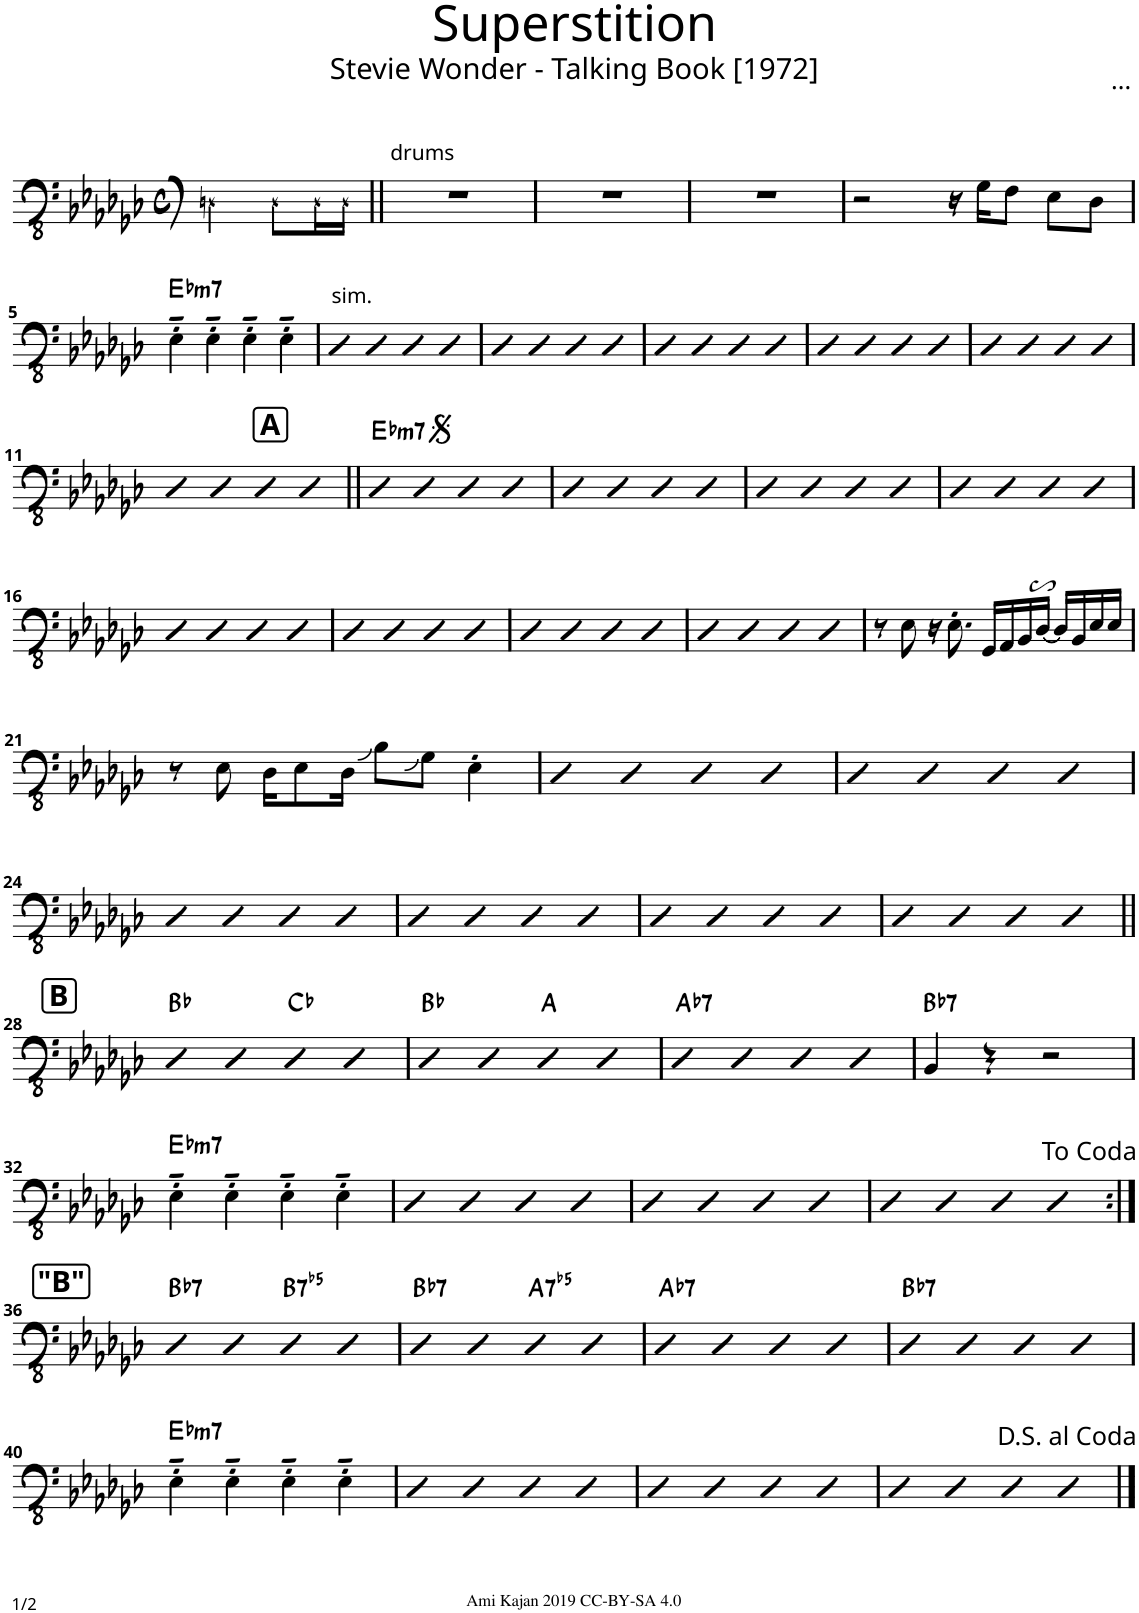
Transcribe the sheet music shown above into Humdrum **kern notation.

**kern	**harte
*part1	*part1
*staff1	*
*I"Piano	*
*I'Pno.	*
*clefFv4	*
*k[b-e-a-d-g-c-]	*
*M4/4	*
*met(c)	*
=	=
4DDn!\	.
8DD!\L	.
16DD!\L	.
16DD!\JJ	.
=1||	=1||
!LO:TX:a:t=drums	!
1r	.
=2	=2
1r	.
=3	=3
1r	.
=4	=4
2r	.
16r	.
16GG-\KL	.
8FF\J	.
8EE-\L	.
8DD-\J	.
!!LO:LB:g=z
=5	=5
!	!LO:H:kt=m7
4EE-'~\	Eb:min7
4EE-'~\	.
4EE-'~\	.
4EE-'~\	.
=6	=6
!LO:TX:a:t=sim.	!
4DD-	.
4DD-	.
4DD-	.
4DD-	.
=7	=7
4DD-	.
4DD-	.
4DD-	.
4DD-	.
=8	=8
4DD-	.
4DD-	.
4DD-	.
4DD-	.
=9	=9
4DD-	.
4DD-	.
4DD-	.
4DD-	.
=10	=10
4DD-	.
4DD-	.
4DD-	.
4DD-	.
!!LO:LB:g=z
=11	=11
4DD-	.
4DD-	.
4DD-	.
4DD-	.
!!LO:REH:place=s1:a:B:cj:fs=14:t=A
=12||	=12||
!	!LO:H:kt=m7
4DD-	Eb:min7
4DD-	.
4DD-	.
4DD-	.
=13	=13
4DD-	.
4DD-	.
4DD-	.
4DD-	.
=14	=14
4DD-	.
4DD-	.
4DD-	.
4DD-	.
=15	=15
4DD-	.
4DD-	.
4DD-	.
4DD-	.
!!LO:LB:g=z
=16	=16
4DD-	.
4DD-	.
4DD-	.
4DD-	.
=17	=17
4DD-	.
4DD-	.
4DD-	.
4DD-	.
=18	=18
4DD-	.
4DD-	.
4DD-	.
4DD-	.
=19	=19
4DD-	.
4DD-	.
4DD-	.
4DD-	.
=20	=20
8r	.
8EE-\	.
16r	.
8.EE-'\	.
16GGG-/LL	.
16AAA-/	.
16BBB-/	.
[16DD-s$SS/JJ	.
16DD-/LL]	.
16BBB-/	.
16EE-/	.
16EE-/JJ	.
!!LO:LB:g=z
=21	=21
8r	.
8EE-\	.
16DD-\KL	.
8EE-\	.
16DD-\Jk	.
8BB-\L	.
8GG-\J	.
4EE-'\	.
=22	=22
4DD-	.
4DD-	.
4DD-	.
4DD-	.
=23	=23
4DD-	.
4DD-	.
4DD-	.
4DD-	.
!!LO:LB:g=z
=24	=24
4DD-	.
4DD-	.
4DD-	.
4DD-	.
=25	=25
4DD-	.
4DD-	.
4DD-	.
4DD-	.
=26	=26
4DD-	.
4DD-	.
4DD-	.
4DD-	.
=27	=27
4DD-	.
4DD-	.
4DD-	.
4DD-	.
!!LO:LB:g=z
!!LO:REH:place=s1:a:B:cj:fs=14:t=B
=28||	=28||
4DD-	Bb:maj
4DD-	.
4DD-	Cb:maj
4DD-	.
=29	=29
4DD-	Bb:maj
4DD-	.
4DD-	A:maj
4DD-	.
=30	=30
!	!LO:H:kt=7
4DD-	Ab:7
4DD-	.
4DD-	.
4DD-	.
=31	=31
!	!LO:H:kt=7
4BBB-/	Bb:7
4r	.
2r	.
!!LO:LB:g=z
=32	=32
!	!LO:H:kt=m7
4EE-'~\	Eb:min7
4EE-'~\	.
4EE-'~\	.
4EE-'~\	.
=33	=33
4DD-	.
4DD-	.
4DD-	.
4DD-	.
=34	=34
4DD-	.
4DD-	.
4DD-	.
4DD-	.
=35	=35
4DD-	.
4DD-	.
4DD-	.
4DD-	.
!!LO:LB:g=z
!!LO:REH:place=s1:a:B:cj:fs=14:t="B"
=36:|!	=36:|!
!	!LO:H:kt=7
4DD-	Bb:7
4DD-	.
!	!LO:H:kt=7
4DD-	B:(3,b5,b7)
4DD-	.
=37	=37
!	!LO:H:kt=7
4DD-	Bb:7
4DD-	.
!	!LO:H:kt=7
4DD-	A:(3,b5,b7)
4DD-	.
=38	=38
!	!LO:H:kt=7
4DD-	Ab:7
4DD-	.
4DD-	.
4DD-	.
=39	=39
!	!LO:H:kt=7
4DD-	Bb:7
4DD-	.
4DD-	.
4DD-	.
!!LO:LB:g=z
=40	=40
!	!LO:H:kt=m7
4EE-'~\	Eb:min7
4EE-'~\	.
4EE-'~\	.
4EE-'~\	.
=41	=41
4DD-	.
4DD-	.
4DD-	.
4DD-	.
=42	=42
4DD-	.
4DD-	.
4DD-	.
4DD-	.
=43	=43
4DD-	.
4DD-	.
4DD-	.
4DD-	.
==	==
*-	*-
